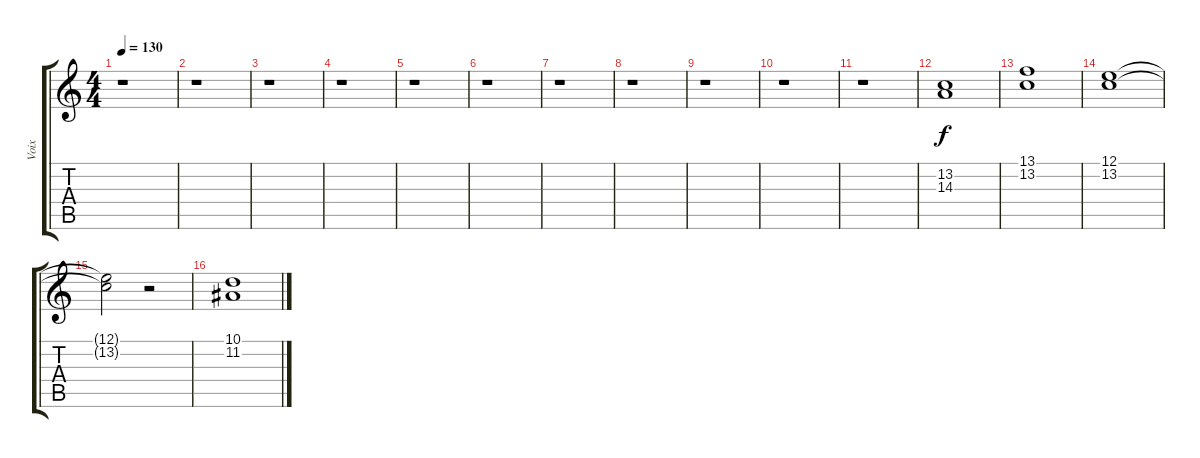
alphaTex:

\track ("Voix" "Voix") {instrument voiceoohs}
\staff {score tabs}
\tuning (E4 B3 G3 D3 A2 E2) {hide}
\ts (4 4)
\tempo 130
\clef g2
\ks c
r.1{dy f} |
r.1 |
r.1 |
r.1 |
r.1 |
r.1 |
r.1 |
r.1 |
r.1 |
r.1 |
r.1 |
(13.2 14.3).1 |
(13.1 13.2).1 |
(12.1 13.2).1 |
(12.1{t} 13.2{t}).2 r.2 |
(10.1 11.2).1
